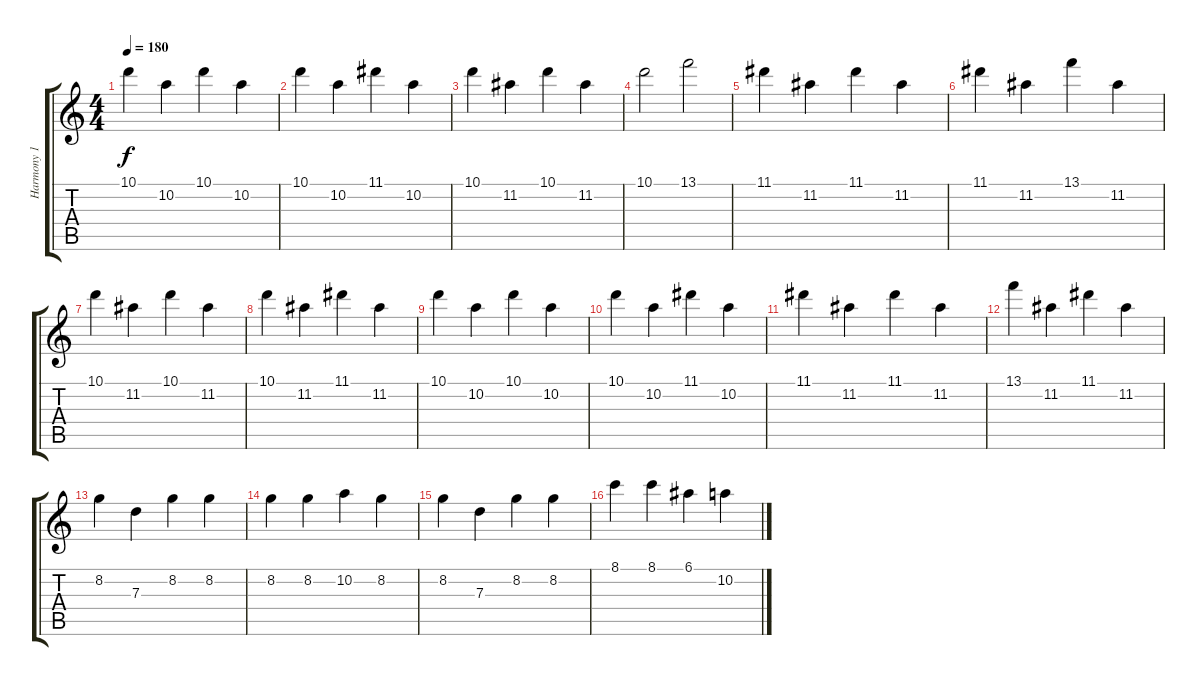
\track ("Harmony 1" "Harmony 1") {instrument distortionguitar}
\staff {score tabs}
\tuning (E4 B3 G3 D3 A2 D2) {hide}
\ts (4 4)
\tempo 180
\clef g2
\ks c
10.1.4{dy f} 10.2.4 10.1.4 10.2.4 |
10.1.4 10.2.4 11.1.4 10.2.4 |
10.1.4 11.2.4 10.1.4 11.2.4 |
10.1.2 13.1.2 |
11.1.4 11.2.4 11.1.4 11.2.4 |
11.1.4 11.2.4 13.1.4 11.2.4 |
10.1.4 11.2.4 10.1.4 11.2.4 |
10.1.4 11.2.4 11.1.4 11.2.4 |
10.1.4 10.2.4 10.1.4 10.2.4 |
10.1.4 10.2.4 11.1.4 10.2.4 |
11.1.4 11.2.4 11.1.4 11.2.4 |
13.1.4 11.2.4 11.1.4 11.2.4 |
8.2.4 7.3.4 8.2.4 8.2.4 |
8.2.4 8.2.4 10.2.4 8.2.4 |
8.2.4 7.3.4 8.2.4 8.2.4 |
8.1.4 8.1.4 6.1.4 10.2.4
